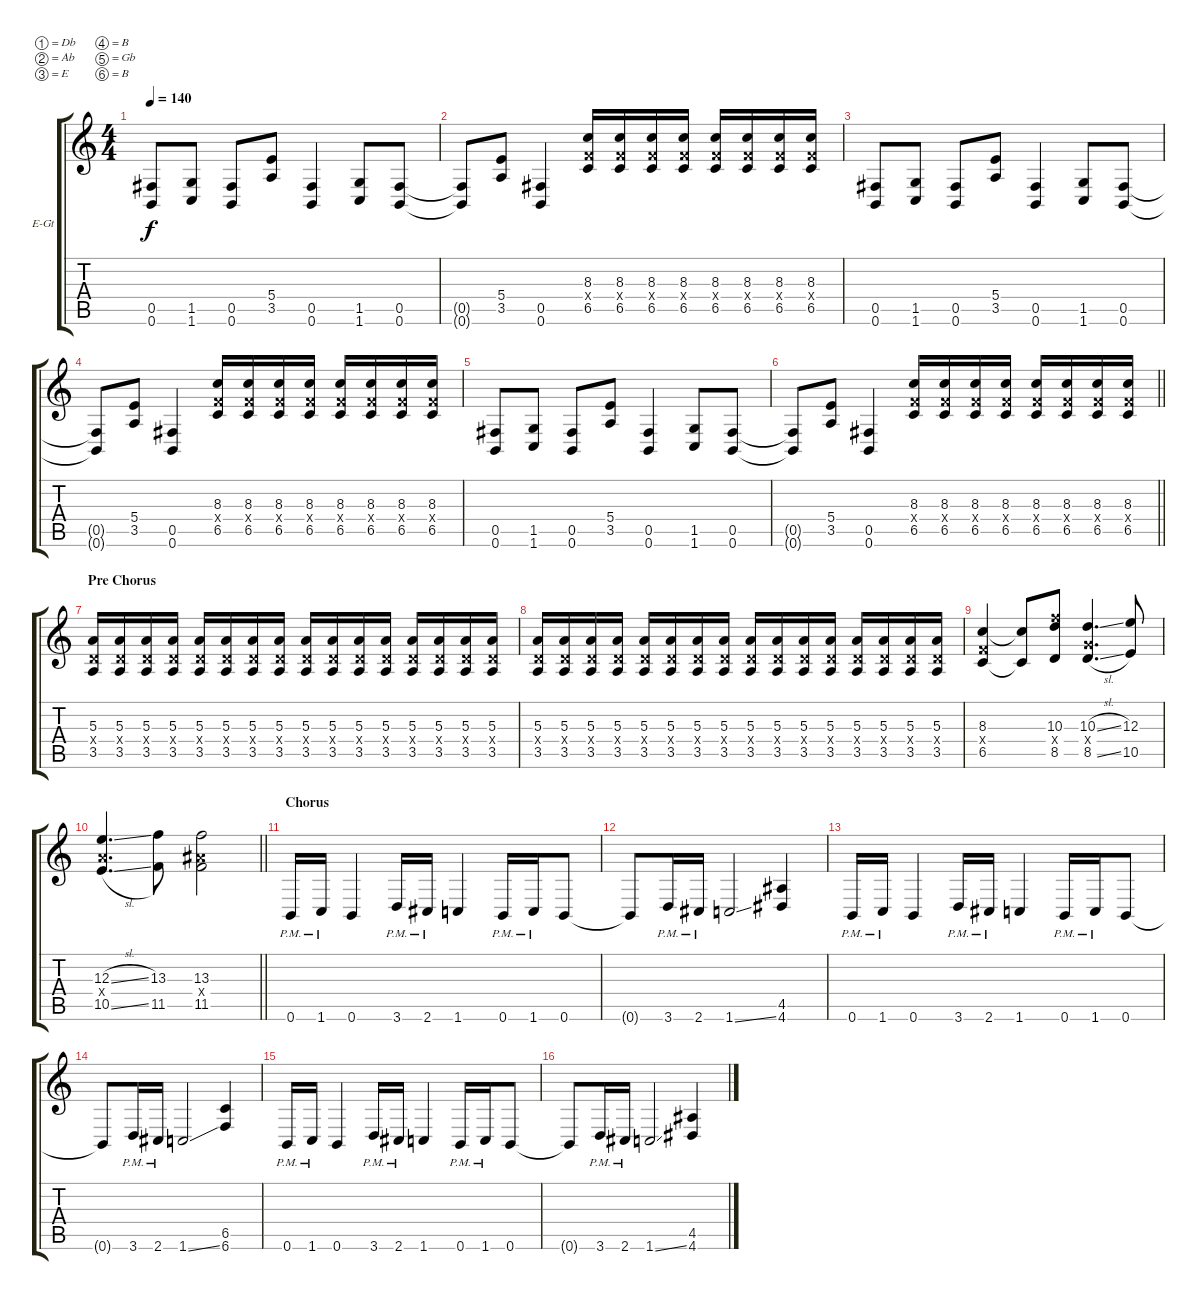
\bracketExtendMode groupsimilarinstruments
\firstSystemTrackNameOrientation horizontal
\otherSystemsTrackNameOrientation horizontal
\track ("Robb Flynn" "E-Gt") {instrument distortionguitar}
\staff {score tabs}
\tuning (Db4 Ab3 E3 B2 Gb2 B1)
\ts (4 4)
\tempo 140
\clef g2
\ks c
(0.5 0.6).8{dy f} (1.5 1.6).8 (0.5 0.6).8 (5.4 3.5).8 (0.5 0.6).4 (1.5 1.6).8 (0.5 0.6).8 |
(0.5{t} 0.6{t}).8 (5.4 3.5).8 (0.5 0.6).4 (8.3 6.5 6.4{x}).16 (8.3 6.5 6.4{x}).16 (8.3 6.5 6.4{x}).16 (8.3 6.5 6.4{x}).16 (8.3 6.5 6.4{x}).16 (8.3 6.5 6.4{x}).16 (8.3 6.5 6.4{x}).16 (8.3 6.5 6.4{x}).16 |
(0.5 0.6).8 (1.5 1.6).8 (0.5 0.6).8 (5.4 3.5).8 (0.5 0.6).4 (1.5 1.6).8 (0.5 0.6).8 |
(0.5{t} 0.6{t}).8 (5.4 3.5).8 (0.5 0.6).4 (8.3 6.5 6.4{x}).16 (8.3 6.5 6.4{x}).16 (8.3 6.5 6.4{x}).16 (8.3 6.5 6.4{x}).16 (8.3 6.5 6.4{x}).16 (8.3 6.5 6.4{x}).16 (8.3 6.5 6.4{x}).16 (8.3 6.5 6.4{x}).16 |
(0.5 0.6).8 (1.5 1.6).8 (0.5 0.6).8 (5.4 3.5).8 (0.5 0.6).4 (1.5 1.6).8 (0.5 0.6).8 |
\barLineRight lightlight
(0.5{t} 0.6{t}).8 (5.4 3.5).8 (0.5 0.6).4 (8.3 6.5 6.4{x}).16 (8.3 6.5 6.4{x}).16 (8.3 6.5 6.4{x}).16 (8.3 6.5 6.4{x}).16 (8.3 6.5 6.4{x}).16 (8.3 6.5 6.4{x}).16 (8.3 6.5 6.4{x}).16 (8.3 6.5 6.4{x}).16 |
\section ("" "Pre Chorus")
(5.3 3.5 3.4{x}).16 (5.3 3.5 3.4{x}).16 (5.3 3.5 3.4{x}).16 (5.3 3.5 3.4{x}).16 (5.3 3.5 3.4{x}).16 (5.3 3.5 3.4{x}).16 (5.3 3.5 3.4{x}).16 (5.3 3.5 3.4{x}).16 (5.3 3.5 3.4{x}).16 (5.3 3.5 3.4{x}).16 (5.3 3.5 3.4{x}).16 (5.3 3.5 3.4{x}).16 (5.3 3.5 3.4{x}).16 (5.3 3.5 3.4{x}).16 (5.3 3.5 3.4{x}).16 (5.3 3.5 3.4{x}).16 |
(5.3 3.5 3.4{x}).16 (5.3 3.5 3.4{x}).16 (5.3 3.5 3.4{x}).16 (5.3 3.5 3.4{x}).16 (5.3 3.5 3.4{x}).16 (5.3 3.5 3.4{x}).16 (5.3 3.5 3.4{x}).16 (5.3 3.5 3.4{x}).16 (5.3 3.5 3.4{x}).16 (5.3 3.5 3.4{x}).16 (5.3 3.5 3.4{x}).16 (5.3 3.5 3.4{x}).16 (5.3 3.5 3.4{x}).16 (5.3 3.5 3.4{x}).16 (5.3 3.5 3.4{x}).16 (5.3 3.5 3.4{x}).16 |
(8.3 6.5 6.4{x}).4 (8.3{t} 6.5{t}).8 (10.3 8.5 18.4{x}).8 (10.3{sl} 8.5{sl} 8.4{x}).4{d} (12.3 10.5).8 |
\barLineRight lightlight
(12.3{sl} 10.5{sl} 10.4{x}).4{d} (13.3 11.5).8 (13.3 11.5 11.4{x}).2 |
\section ("" "Chorus")
0.6{pm}.16 1.6{pm}.16 0.6.4 3.6{pm}.16 2.6{pm}.16 1.6.4 0.6{pm}.16 1.6{pm}.16 0.6.8 |
0.6{t}.8 3.6{pm}.16 2.6{pm}.16 1.6{ss}.2 (4.5 4.6).4 |
0.6{pm}.16 1.6{pm}.16 0.6.4 3.6{pm}.16 2.6{pm}.16 1.6.4 0.6{pm}.16 1.6{pm}.16 0.6.8 |
0.6{t}.8 3.6{pm}.16 2.6{pm}.16 1.6{ss}.2 (6.5 6.6).4 |
0.6{pm}.16 1.6{pm}.16 0.6.4 3.6{pm}.16 2.6{pm}.16 1.6.4 0.6{pm}.16 1.6{pm}.16 0.6.8 |
0.6{t}.8 3.6{pm}.16 2.6{pm}.16 1.6{ss}.2 (4.5 4.6).4
